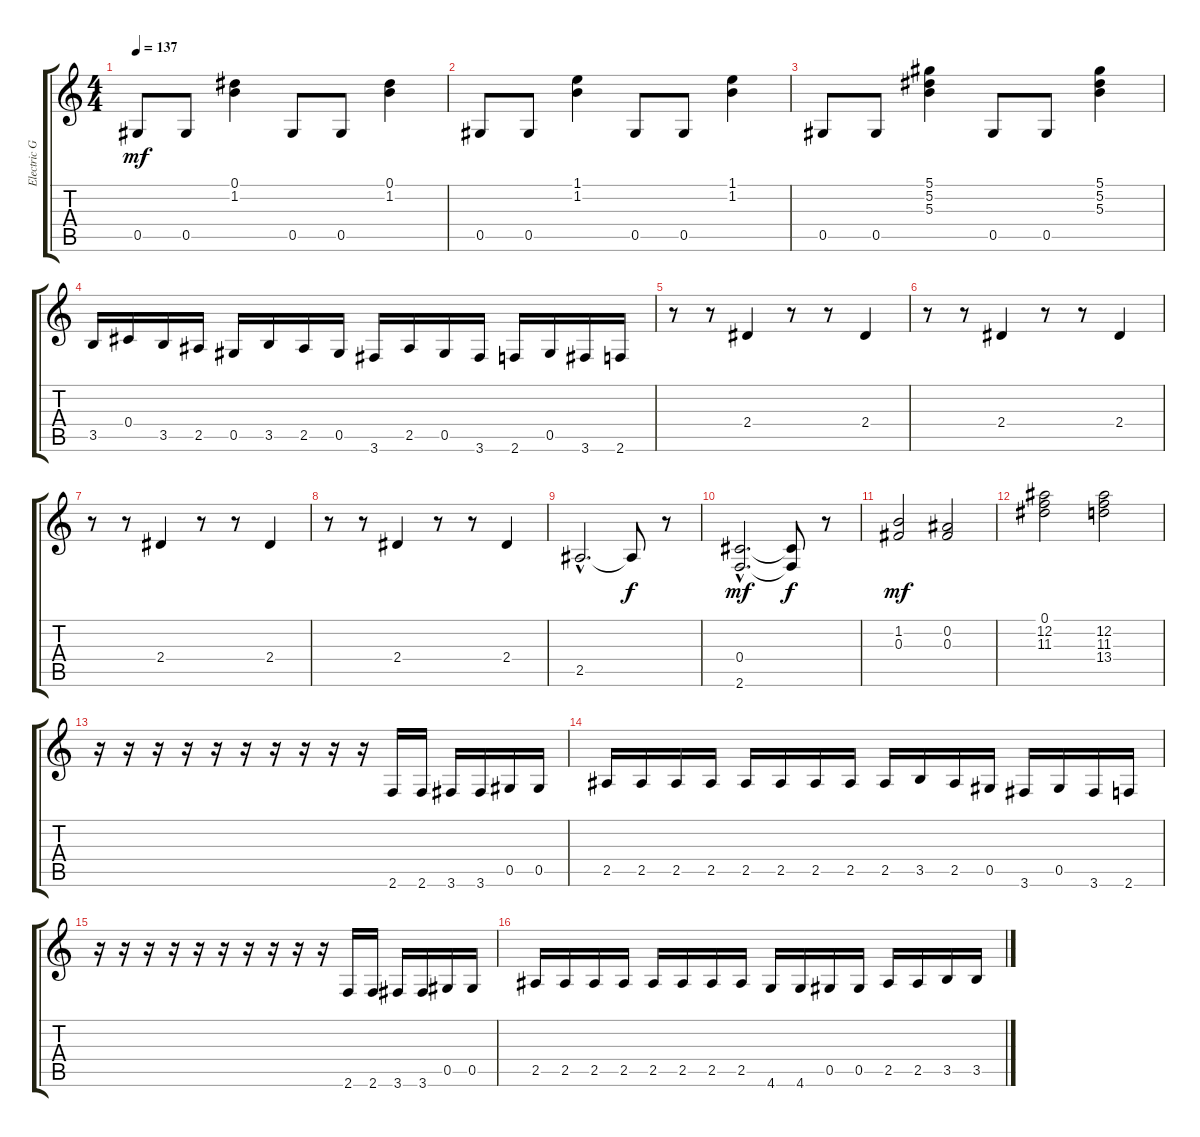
\track ("Electric Guitar 2" "Electric G") {instrument distortionguitar}
\staff {score tabs}
\tuning (Eb4 Bb3 Gb3 Db3 Ab2 Eb2) {hide}
\ts (4 4)
\tempo 137
\clef g2
\ks c
0.5.8{dy mf} 0.5.8 (0.1 1.2).4 0.5.8 0.5.8 (0.1 1.2).4 |
0.5.8 0.5.8 (1.1 1.2).4 0.5.8 0.5.8 (1.1 1.2).4 |
0.5.8 0.5.8 (5.1 5.2 5.3).4 0.5.8 0.5.8 (5.1 5.2 5.3).4 |
3.5.16 0.4.16 3.5.16 2.5.16 0.5.16 3.5.16 2.5.16 0.5.16 3.6.16 2.5.16 0.5.16 3.6.16 2.6.16 0.5.16 3.6.16 2.6.16 |
r.8 r.8 2.4.4 r.8 r.8 2.4.4 |
r.8 r.8 2.4.4 r.8 r.8 2.4.4 |
r.8 r.8 2.4.4 r.8 r.8 2.4.4 |
r.8 r.8 2.4.4 r.8 r.8 2.4.4 |
2.5{hac}.2{d} 2.5{t}.8{dy f} r.8 |
(0.4{hac} 2.6{hac}).2{d dy mf} (0.4{t} 2.6{t}).8{dy f} r.8 |
(1.2 0.3).2{dy mf} (0.2 0.3).2 |
(0.1 12.2 11.3).2 (12.2 11.3 13.4).2 |
r.16 r.16 r.16 r.16 r.16 r.16 r.16 r.16 r.16 r.16 2.6.16 2.6.16 3.6.16 3.6.16 0.5.16 0.5.16 |
2.5.16 2.5.16 2.5.16 2.5.16 2.5.16 2.5.16 2.5.16 2.5.16 2.5.16 3.5.16 2.5.16 0.5.16 3.6.16 0.5.16 3.6.16 2.6.16 |
r.16 r.16 r.16 r.16 r.16 r.16 r.16 r.16 r.16 r.16 2.6.16 2.6.16 3.6.16 3.6.16 0.5.16 0.5.16 |
2.5.16 2.5.16 2.5.16 2.5.16 2.5.16 2.5.16 2.5.16 2.5.16 4.6.16 4.6.16 0.5.16 0.5.16 2.5.16 2.5.16 3.5.16 3.5.16
